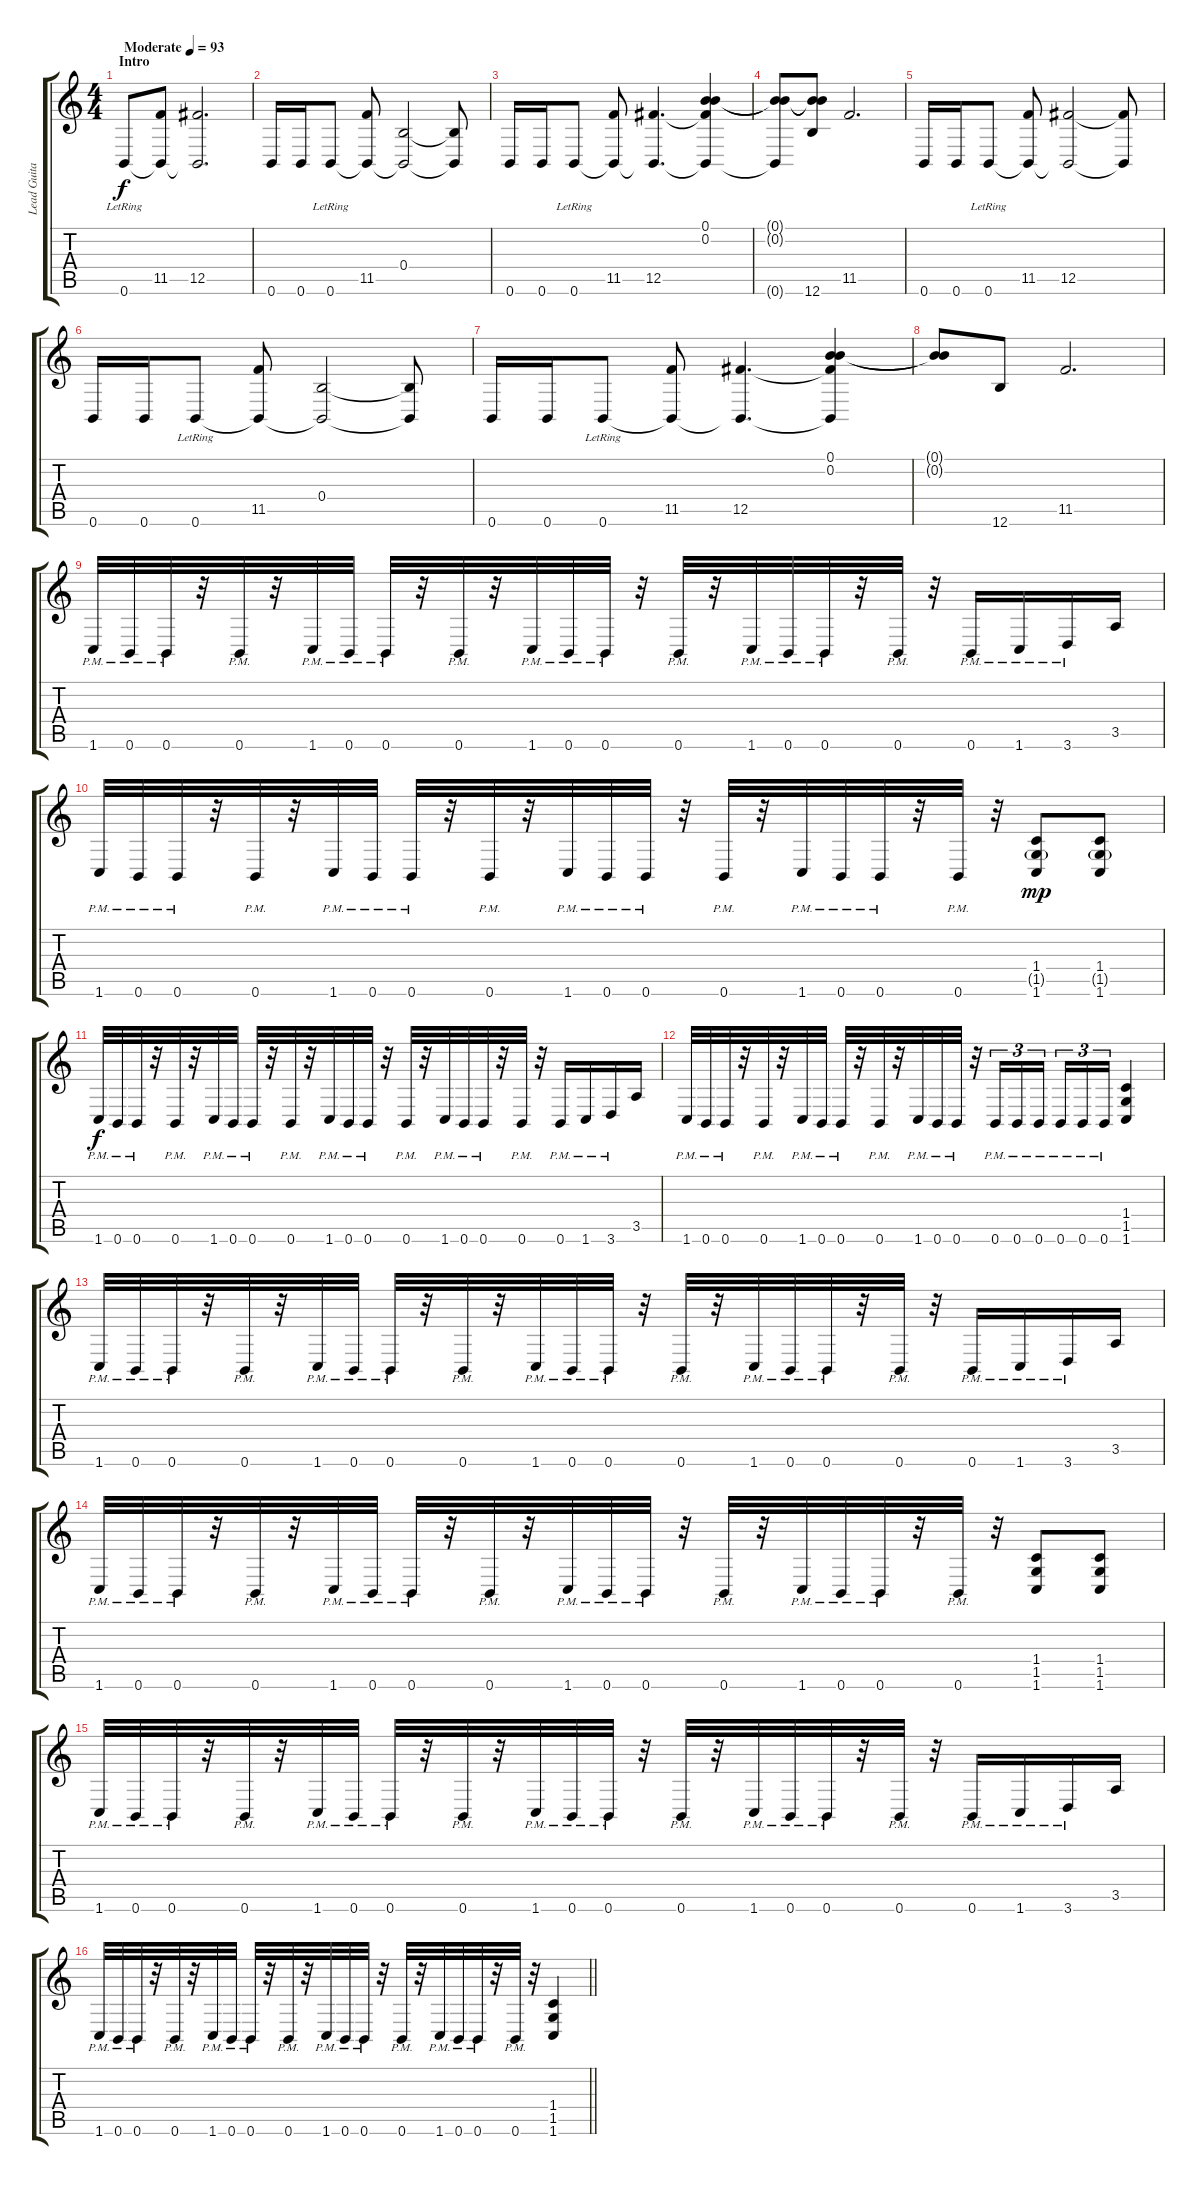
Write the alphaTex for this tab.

\track ("Lead Guitar" "Lead Guita") {instrument distortionguitar}
\staff {score tabs}
\tuning (B3 B3 Gb3 B2 Gb2 B1) {hide}
\ts (4 4)
\section ("" "Intro")
\tempo (93 "Moderate")
\clef g2
\ks c
0.6{lr}.8{dy f instrument electricguitarclean} (11.5 0.6{t}).8 (12.5 0.6{t}).2{d} |
0.6.16 0.6.16 0.6{lr}.8 (11.5 0.6{t}).8 (0.4 0.6{t}).2 (0.4{t} 0.6{t}).8 |
0.6.16 0.6.16 0.6{lr}.8 (11.5 0.6{t}).8 (12.5 0.6{t}).4{d} (0.1 0.2 12.5{t} 0.6{t}).4 |
(0.1{t} 0.2{t} 0.6{t}).8 (0.1{t} 0.2{t} 12.6).8 11.5.2{d} |
0.6.16 0.6.16 0.6{lr}.8 (11.5 0.6{t}).8 (12.5 0.6{t}).2 (12.5{t} 0.6{t}).8 |
0.6.16 0.6.16 0.6{lr}.8 (11.5 0.6{t}).8 (0.4 0.6{t}).2 (0.4{t} 0.6{t}).8 |
0.6.16 0.6.16 0.6{lr}.8 (11.5 0.6{t}).8 (12.5 0.6{t}).4{d} (0.1 0.2 12.5{t} 0.6{t}).4 |
(0.1{t} 0.2{t}).8 12.6.8 11.5.2{d} |
1.6{pm}.32{volume 16 balance 0 instrument distortionguitar} 0.6{pm}.32 0.6{pm}.32 r.32 0.6{pm}.32 r.32 1.6{pm}.32 0.6{pm}.32 0.6{pm}.32 r.32 0.6{pm}.32 r.32 1.6{pm}.32 0.6{pm}.32 0.6{pm}.32 r.32 0.6{pm}.32 r.32 1.6{pm}.32 0.6{pm}.32 0.6{pm}.32 r.32 0.6{pm}.32 r.32 0.6{pm}.16 1.6{pm}.16 3.6{pm}.16 3.5.16 |
1.6{pm}.32 0.6{pm}.32 0.6{pm}.32 r.32 0.6{pm}.32 r.32 1.6{pm}.32 0.6{pm}.32 0.6{pm}.32 r.32 0.6{pm}.32 r.32 1.6{pm}.32 0.6{pm}.32 0.6{pm}.32 r.32 0.6{pm}.32 r.32 1.6{pm}.32 0.6{pm}.32 0.6{pm}.32 r.32 0.6{pm}.32 r.32 (1.4 1.5{g} 1.6).8{dy mp balance 8} (1.4 1.5{g} 1.6).8 |
1.6{pm}.32{dy f balance 0} 0.6{pm}.32 0.6{pm}.32 r.32 0.6{pm}.32 r.32 1.6{pm}.32 0.6{pm}.32 0.6{pm}.32 r.32 0.6{pm}.32 r.32 1.6{pm}.32 0.6{pm}.32 0.6{pm}.32 r.32 0.6{pm}.32 r.32 1.6{pm}.32 0.6{pm}.32 0.6{pm}.32 r.32 0.6{pm}.32 r.32 0.6{pm}.16 1.6{pm}.16 3.6{pm}.16 3.5.16 |
1.6{pm}.32 0.6{pm}.32 0.6{pm}.32 r.32 0.6{pm}.32 r.32 1.6{pm}.32 0.6{pm}.32 0.6{pm}.32 r.32 0.6{pm}.32 r.32 1.6{pm}.32 0.6{pm}.32 0.6{pm}.32 r.32 0.6{pm}.16{tu (3 2) balance 0} 0.6{pm}.16{tu (3 2)} 0.6{pm}.16{tu (3 2) beam splitsecondary} 0.6{pm}.16{tu (3 2)} 0.6{pm}.16{tu (3 2)} 0.6{pm}.16{tu (3 2)} (1.4 1.5 1.6).4 |
1.6{pm}.32 0.6{pm}.32 0.6{pm}.32 r.32 0.6{pm}.32 r.32 1.6{pm}.32 0.6{pm}.32 0.6{pm}.32 r.32 0.6{pm}.32 r.32 1.6{pm}.32 0.6{pm}.32 0.6{pm}.32 r.32 0.6{pm}.32 r.32 1.6{pm}.32 0.6{pm}.32 0.6{pm}.32 r.32 0.6{pm}.32 r.32 0.6{pm}.16 1.6{pm}.16 3.6{pm}.16 3.5.16 |
1.6{pm}.32 0.6{pm}.32 0.6{pm}.32 r.32 0.6{pm}.32 r.32 1.6{pm}.32 0.6{pm}.32 0.6{pm}.32 r.32 0.6{pm}.32 r.32 1.6{pm}.32 0.6{pm}.32 0.6{pm}.32 r.32 0.6{pm}.32 r.32 1.6{pm}.32 0.6{pm}.32 0.6{pm}.32 r.32 0.6{pm}.32 r.32 (1.4 1.5 1.6).8 (1.4 1.5 1.6).8 |
1.6{pm}.32 0.6{pm}.32 0.6{pm}.32 r.32 0.6{pm}.32 r.32 1.6{pm}.32 0.6{pm}.32 0.6{pm}.32 r.32 0.6{pm}.32 r.32 1.6{pm}.32 0.6{pm}.32 0.6{pm}.32 r.32 0.6{pm}.32 r.32 1.6{pm}.32 0.6{pm}.32 0.6{pm}.32 r.32 0.6{pm}.32 r.32 0.6{pm}.16 1.6{pm}.16 3.6{pm}.16 3.5.16 |
\barLineRight lightlight
1.6{pm}.32 0.6{pm}.32 0.6{pm}.32 r.32 0.6{pm}.32 r.32 1.6{pm}.32 0.6{pm}.32 0.6{pm}.32 r.32 0.6{pm}.32 r.32 1.6{pm}.32 0.6{pm}.32 0.6{pm}.32 r.32 0.6{pm}.32 r.32 1.6{pm}.32 0.6{pm}.32 0.6{pm}.32 r.32 0.6{pm}.32 r.32 (1.4 1.5 1.6).4
